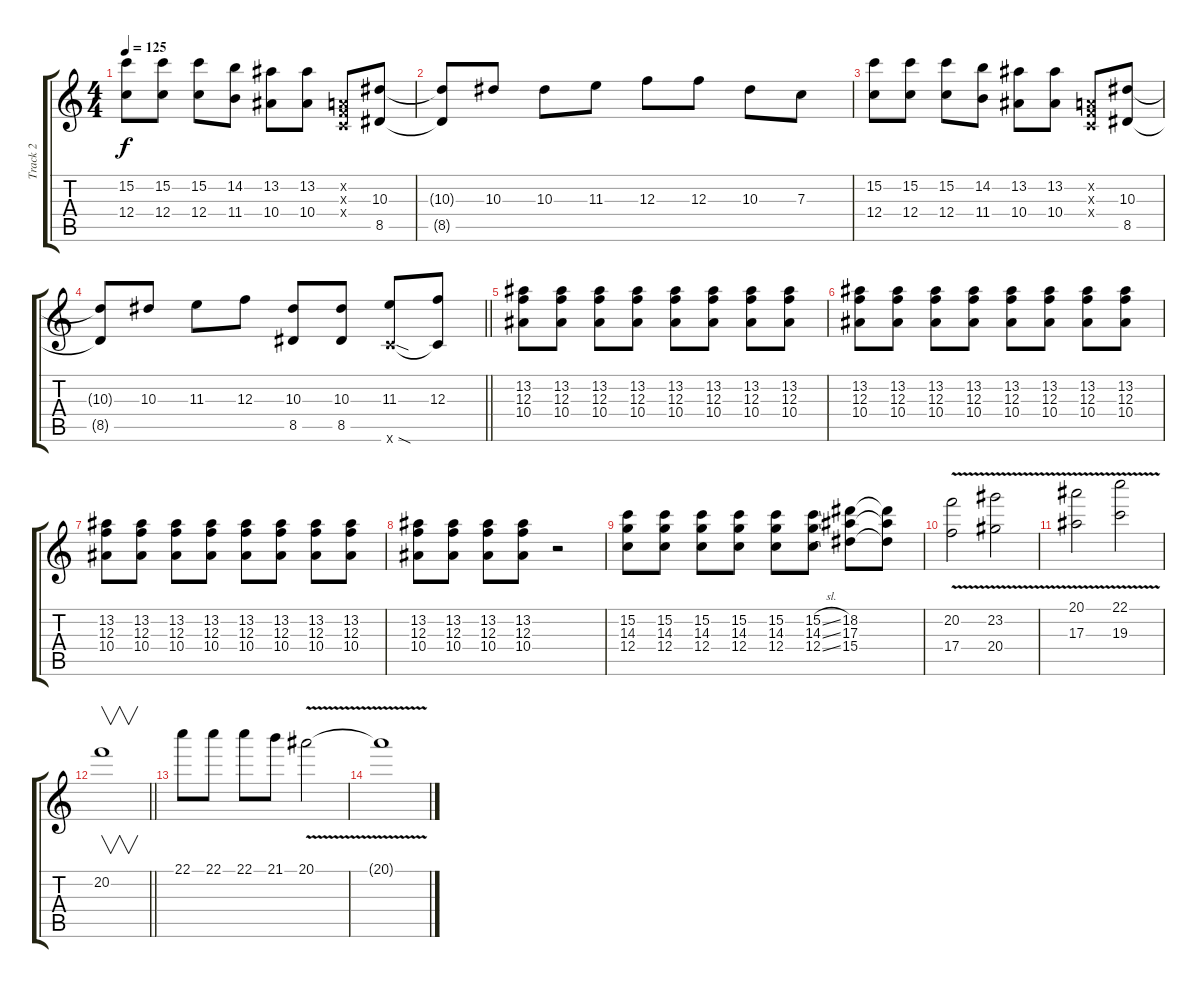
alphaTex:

\track ("Track 2" "Track 2") {instrument overdrivenguitar}
\staff {score tabs}
\tuning (D4 A3 F3 C3 G2 C2) {hide}
\ts (4 4)
\tempo 125
\clef g2
\ks c
(15.2 12.4).8{dy f} (15.2 12.4).8 (15.2 12.4).8 (14.2 11.4).8 (13.2 10.4).8 (13.2 10.4).8 (0.2{x} 0.3{x} 0.4{x}).8 (10.3 8.5).8 |
(10.3{t} 8.5{t}).8 10.3.8 10.3.8 11.3.8 12.3.8 12.3.8 10.3.8 7.3.8 |
(15.2 12.4).8 (15.2 12.4).8 (15.2 12.4).8 (14.2 11.4).8 (13.2 10.4).8 (13.2 10.4).8 (0.2{x} 0.3{x} 0.4{x}).8 (10.3 8.5).8 |
\barLineRight lightlight
(10.3{t} 8.5{t}).8 10.3.8 11.3.8 12.3.8 (10.3 8.5).8 (10.3 8.5).8 (11.3 12.6{sod x}).8 (12.3 12.6{t}).8 |
(13.2 12.3 10.4).8 (13.2 12.3 10.4).8 (13.2 12.3 10.4).8 (13.2 12.3 10.4).8 (13.2 12.3 10.4).8 (13.2 12.3 10.4).8 (13.2 12.3 10.4).8 (13.2 12.3 10.4).8 |
(13.2 12.3 10.4).8 (13.2 12.3 10.4).8 (13.2 12.3 10.4).8 (13.2 12.3 10.4).8 (13.2 12.3 10.4).8 (13.2 12.3 10.4).8 (13.2 12.3 10.4).8 (13.2 12.3 10.4).8 |
(13.2 12.3 10.4).8 (13.2 12.3 10.4).8 (13.2 12.3 10.4).8 (13.2 12.3 10.4).8 (13.2 12.3 10.4).8 (13.2 12.3 10.4).8 (13.2 12.3 10.4).8 (13.2 12.3 10.4).8 |
(13.2 12.3 10.4).8 (13.2 12.3 10.4).8 (13.2 12.3 10.4).8 (13.2 12.3 10.4).8 r.2 |
(15.2 14.3 12.4).8 (15.2 14.3 12.4).8 (15.2 14.3 12.4).8 (15.2 14.3 12.4).8 (15.2 14.3 12.4).8 (15.2{sl} 14.3{sl} 12.4{sl}).8 (18.2 17.3 15.4).8 (18.2{t} 17.3{t} 15.4{t}).8 |
(20.2{v} 17.4{v}).2 (23.2{v} 20.4{v}).2 |
(20.1{v} 17.3{v}).2 (22.1{v} 19.3{v}).2 |
\barLineRight lightlight
20.2.1{v} |
22.1.8 22.1.8 22.1.8 21.1.8 20.1{v}.2 |
20.1{t}.1{volume 0}
